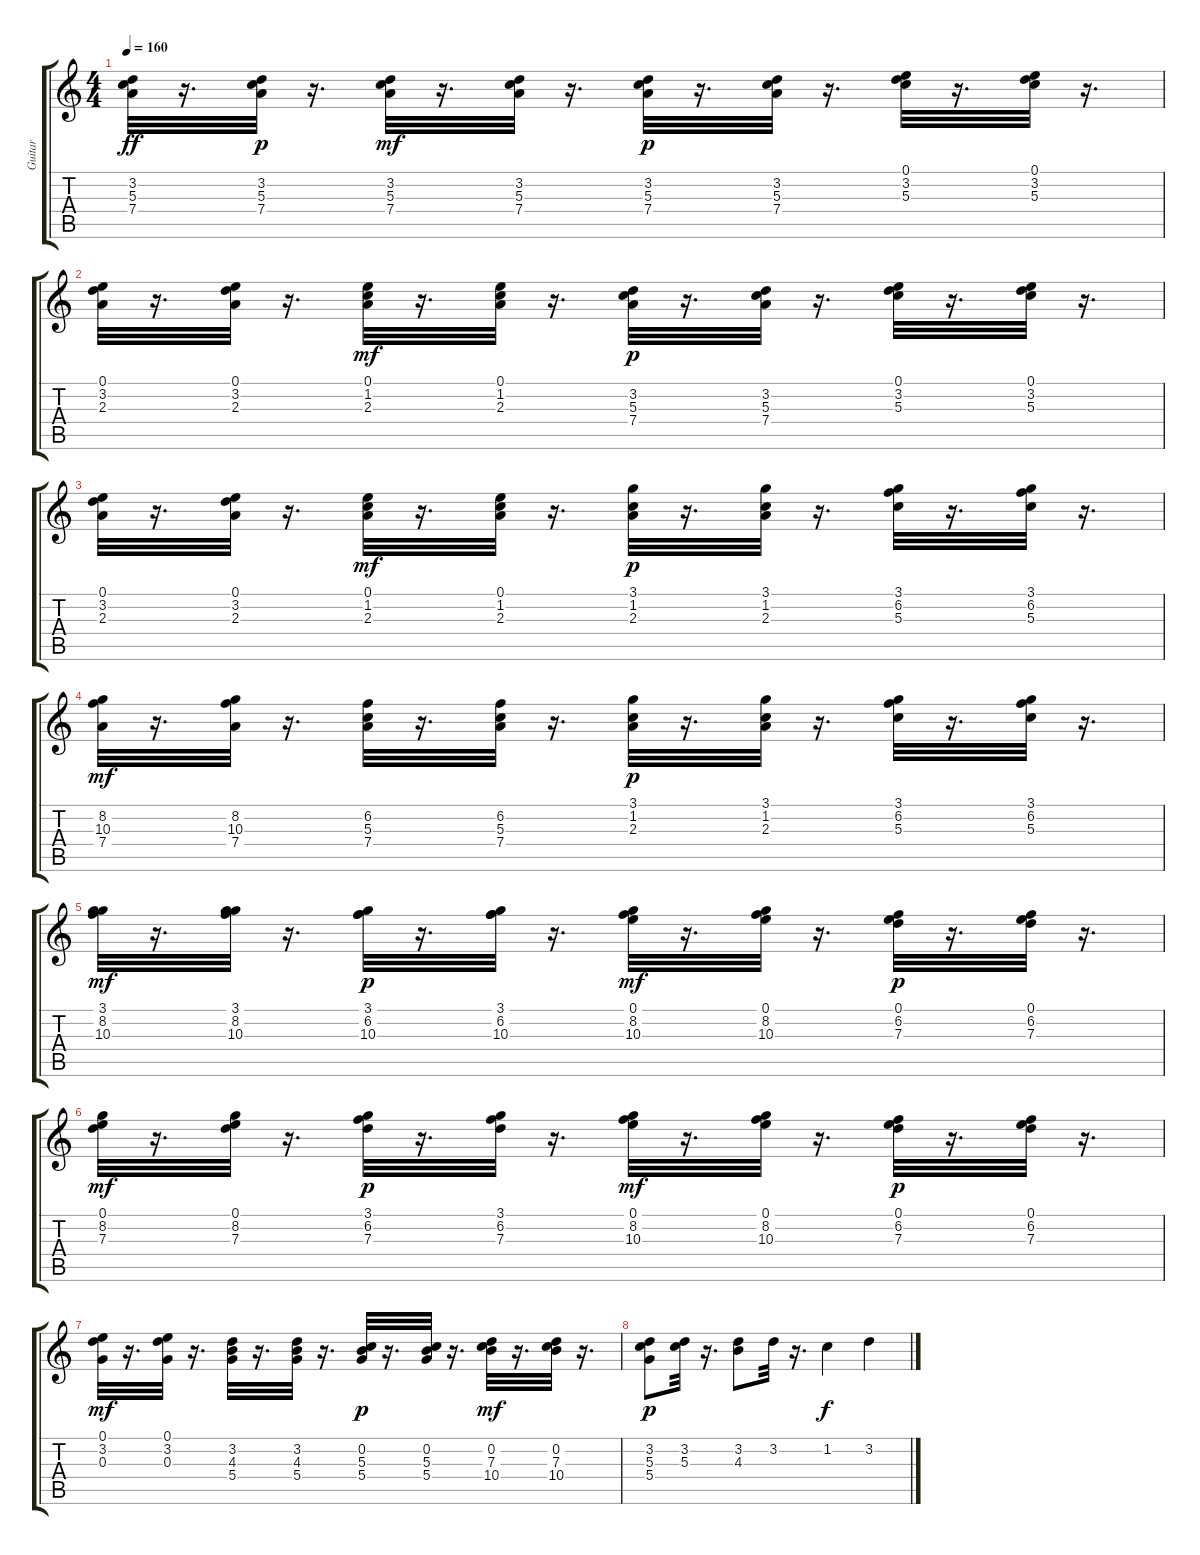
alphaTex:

\track ("Guitar" "Guitar") {instrument distortionguitar}
\staff {score tabs}
\tuning (E4 B3 G3 D3 A2 E2) {hide}
\ts (4 4)
\tempo 160
\clef g2
\ks c
(3.2 5.3 7.4).32{dy ff} r.16{d} (3.2 5.3 7.4).32{dy p} r.16{d} (3.2 5.3 7.4).32{dy mf} r.16{d} (3.2 5.3 7.4).32 r.16{d} (3.2 5.3 7.4).32{dy p} r.16{d} (3.2 5.3 7.4).32 r.16{d} (0.1 3.2 5.3).32 r.16{d} (0.1 3.2 5.3).32 r.16{d} |
(0.1 3.2 2.3).32 r.16{d} (0.1 3.2 2.3).32 r.16{d} (0.1 1.2 2.3).32{dy mf} r.16{d} (0.1 1.2 2.3).32 r.16{d} (3.2 5.3 7.4).32{dy p} r.16{d} (3.2 5.3 7.4).32 r.16{d} (0.1 3.2 5.3).32 r.16{d} (0.1 3.2 5.3).32 r.16{d} |
(0.1 3.2 2.3).32 r.16{d} (0.1 3.2 2.3).32 r.16{d} (0.1 1.2 2.3).32{dy mf} r.16{d} (0.1 1.2 2.3).32 r.16{d} (3.1 1.2 2.3).32{dy p} r.16{d} (3.1 1.2 2.3).32 r.16{d} (3.1 6.2 5.3).32 r.16{d} (3.1 6.2 5.3).32 r.16{d} |
(8.2 10.3 7.4).32{dy mf} r.16{d} (8.2 10.3 7.4).32 r.16{d} (6.2 5.3 7.4).32 r.16{d} (6.2 5.3 7.4).32 r.16{d} (3.1 1.2 2.3).32{dy p} r.16{d} (3.1 1.2 2.3).32 r.16{d} (3.1 6.2 5.3).32 r.16{d} (3.1 6.2 5.3).32 r.16{d} |
(3.1 8.2 10.3).32{dy mf} r.16{d} (3.1 8.2 10.3).32 r.16{d} (3.1 6.2 10.3).32{dy p} r.16{d} (3.1 6.2 10.3).32 r.16{d} (0.1 8.2 10.3).32{dy mf} r.16{d} (0.1 8.2 10.3).32 r.16{d} (0.1 6.2 7.3).32{dy p} r.16{d} (0.1 6.2 7.3).32 r.16{d} |
(0.1 8.2 7.3).32{dy mf} r.16{d} (0.1 8.2 7.3).32 r.16{d} (3.1 6.2 7.3).32{dy p} r.16{d} (3.1 6.2 7.3).32 r.16{d} (0.1 8.2 10.3).32{dy mf} r.16{d} (0.1 8.2 10.3).32 r.16{d} (0.1 6.2 7.3).32{dy p} r.16{d} (0.1 6.2 7.3).32 r.16{d} |
(0.1 3.2 0.3).32{dy mf} r.16{d} (0.1 3.2 0.3).32 r.16{d} (3.2 4.3 5.4).32 r.16{d} (3.2 4.3 5.4).32 r.16{d} (0.2 5.3 5.4).32{dy p} r.16{d} (0.2 5.3 5.4).32 r.16{d} (0.2 7.3 10.4).32{dy mf} r.16{d} (0.2 7.3 10.4).32 r.16{d} |
(3.2 5.3 5.4).8{dy p} (3.2 5.3).32 r.16{d} (3.2 4.3).8 3.2.32 r.16{d} 1.2.4{dy f} 3.2.4
